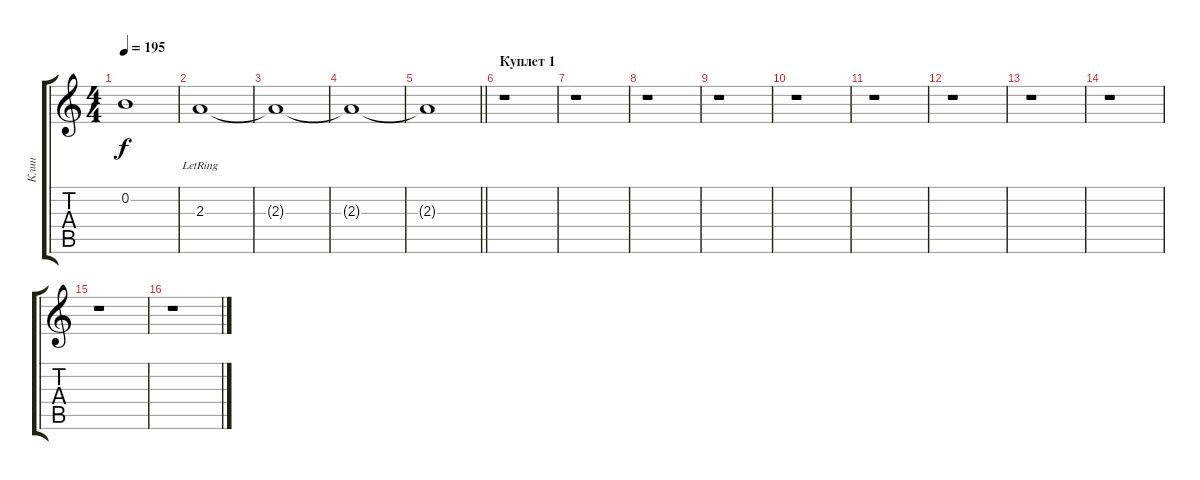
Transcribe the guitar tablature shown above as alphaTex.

\track ("Клин" "Клин") {instrument electricguitarclean}
\staff {score tabs}
\tuning (E4 B3 G3 D3 A2 E2) {hide}
\ts (4 4)
\tempo 195
\clef g2
\ks c
0.2{t}.1{dy f} |
2.3{lr}.1 |
2.3{t}.1 |
2.3{t}.1 |
\barLineRight lightlight
2.3{t}.1 |
\section ("" "Куплет 1")
r.1 |
r.1 |
r.1 |
r.1 |
r.1 |
r.1 |
r.1 |
r.1 |
r.1 |
r.1 |
r.1
